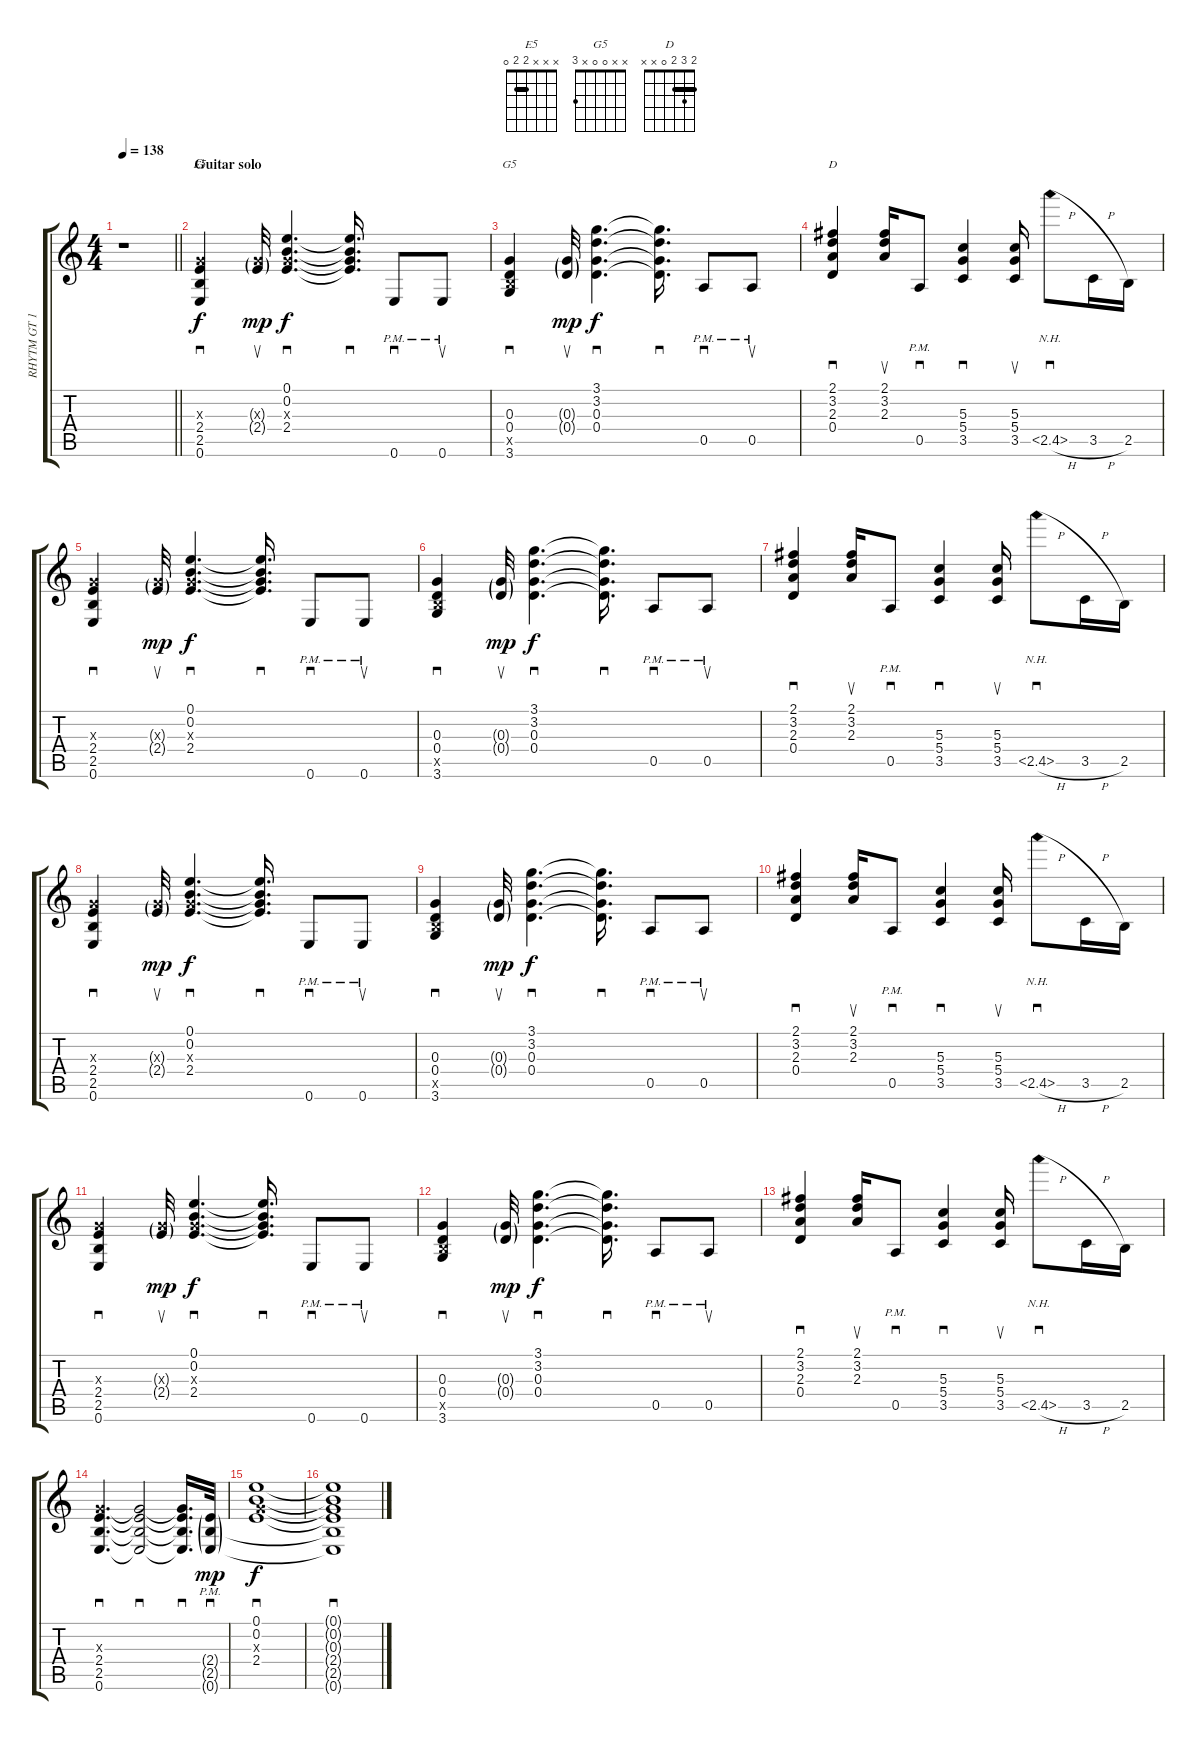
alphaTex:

\track ("RHYTM GT 1" "RHYTM GT 1") {instrument distortionguitar}
\staff {score tabs}
\tuning (E4 B3 G3 D3 A2 E2) {hide}
\chord ("E5" x x x 2 2 0) {barre 2}
\chord ("G5" x x 0 0 x 3)
\chord ("D" 2 3 2 0 x x) {barre 2}
\ts (4 4)
\tempo 138
\clef g2
\barLineRight lightlight
\ks c
r.1{dy f instrument distortionguitar} |
\section ("" "Guitar solo")
(0.3{x} 2.4 2.5 0.6).4{sd ch "E5"} (0.3{g x} 2.4{g}).32{su dy mp} (0.1 0.2 0.3{x} 2.4).4{d sd dy f} (0.1{t} 0.2{t} 0.3{t} 2.4{t}).16{d sd} 0.6{pm}.8{sd} 0.6{pm}.8{su} |
(0.3 0.4 2.5{x} 3.6).4{sd ch "G5"} (0.3{g} 0.4{g}).32{su dy mp} (3.1 3.2 0.3 0.4).4{d sd dy f} (3.1{t} 3.2{t} 0.3{t} 0.4{t}).16{d sd} 0.5{pm}.8{sd} 0.5{pm}.8{su} |
(2.1 3.2 2.3 0.4).4{sd ch "D"} (2.1 3.2 2.3).16{su} 0.5{pm}.8{sd} (5.3 5.4 3.5).4{sd} (5.3 5.4 3.5).16{su} 2.5{nh h}.8{sd} 3.5{h}.16 2.5.16 |
(0.3{x} 2.4 2.5 0.6).4{sd} (0.3{g x} 2.4{g}).32{su dy mp} (0.1 0.2 0.3{x} 2.4).4{d sd dy f} (0.1{t} 0.2{t} 0.3{t} 2.4{t}).16{d sd} 0.6{pm}.8{sd} 0.6{pm}.8{su} |
(0.3 0.4 2.5{x} 3.6).4{sd} (0.3{g} 0.4{g}).32{su dy mp} (3.1 3.2 0.3 0.4).4{d sd dy f} (3.1{t} 3.2{t} 0.3{t} 0.4{t}).16{d sd} 0.5{pm}.8{sd} 0.5{pm}.8{su} |
(2.1 3.2 2.3 0.4).4{sd} (2.1 3.2 2.3).16{su} 0.5{pm}.8{sd} (5.3 5.4 3.5).4{sd} (5.3 5.4 3.5).16{su} 2.5{nh h}.8{sd} 3.5{h}.16 2.5.16 |
(0.3{x} 2.4 2.5 0.6).4{sd} (0.3{g x} 2.4{g}).32{su dy mp} (0.1 0.2 0.3{x} 2.4).4{d sd dy f} (0.1{t} 0.2{t} 0.3{t} 2.4{t}).16{d sd} 0.6{pm}.8{sd} 0.6{pm}.8{su} |
(0.3 0.4 2.5{x} 3.6).4{sd} (0.3{g} 0.4{g}).32{su dy mp} (3.1 3.2 0.3 0.4).4{d sd dy f} (3.1{t} 3.2{t} 0.3{t} 0.4{t}).16{d sd} 0.5{pm}.8{sd} 0.5{pm}.8{su} |
(2.1 3.2 2.3 0.4).4{sd} (2.1 3.2 2.3).16{su} 0.5{pm}.8{sd} (5.3 5.4 3.5).4{sd} (5.3 5.4 3.5).16{su} 2.5{nh h}.8{sd} 3.5{h}.16 2.5.16 |
(0.3{x} 2.4 2.5 0.6).4{sd} (0.3{g x} 2.4{g}).32{su dy mp} (0.1 0.2 0.3{x} 2.4).4{d sd dy f} (0.1{t} 0.2{t} 0.3{t} 2.4{t}).16{d sd} 0.6{pm}.8{sd} 0.6{pm}.8{su} |
(0.3 0.4 2.5{x} 3.6).4{sd} (0.3{g} 0.4{g}).32{su dy mp} (3.1 3.2 0.3 0.4).4{d sd dy f} (3.1{t} 3.2{t} 0.3{t} 0.4{t}).16{d sd} 0.5{pm}.8{sd} 0.5{pm}.8{su} |
(2.1 3.2 2.3 0.4).4{sd} (2.1 3.2 2.3).16{su} 0.5{pm}.8{sd} (5.3 5.4 3.5).4{sd} (5.3 5.4 3.5).16{su} 2.5{nh h}.8{sd} 3.5{h}.16 2.5.16 |
(0.3{x} 2.4 2.5 0.6).4{d sd} (0.3{t} 2.4{t} 2.5{t} 0.6{t}).2{sd} (0.3{t} 2.4{t} 2.5{t} 0.6{t}).16{d sd} (2.4{g} 2.5{g} 0.6{g pm}).32{sd dy mp} |
(0.1 0.2 0.3{x} 2.4).1{sd dy f} |
(0.1{t} 0.2{t} 0.3{t} 2.4{t} 2.5{t} 0.6{t}).1{sd volume 3}
